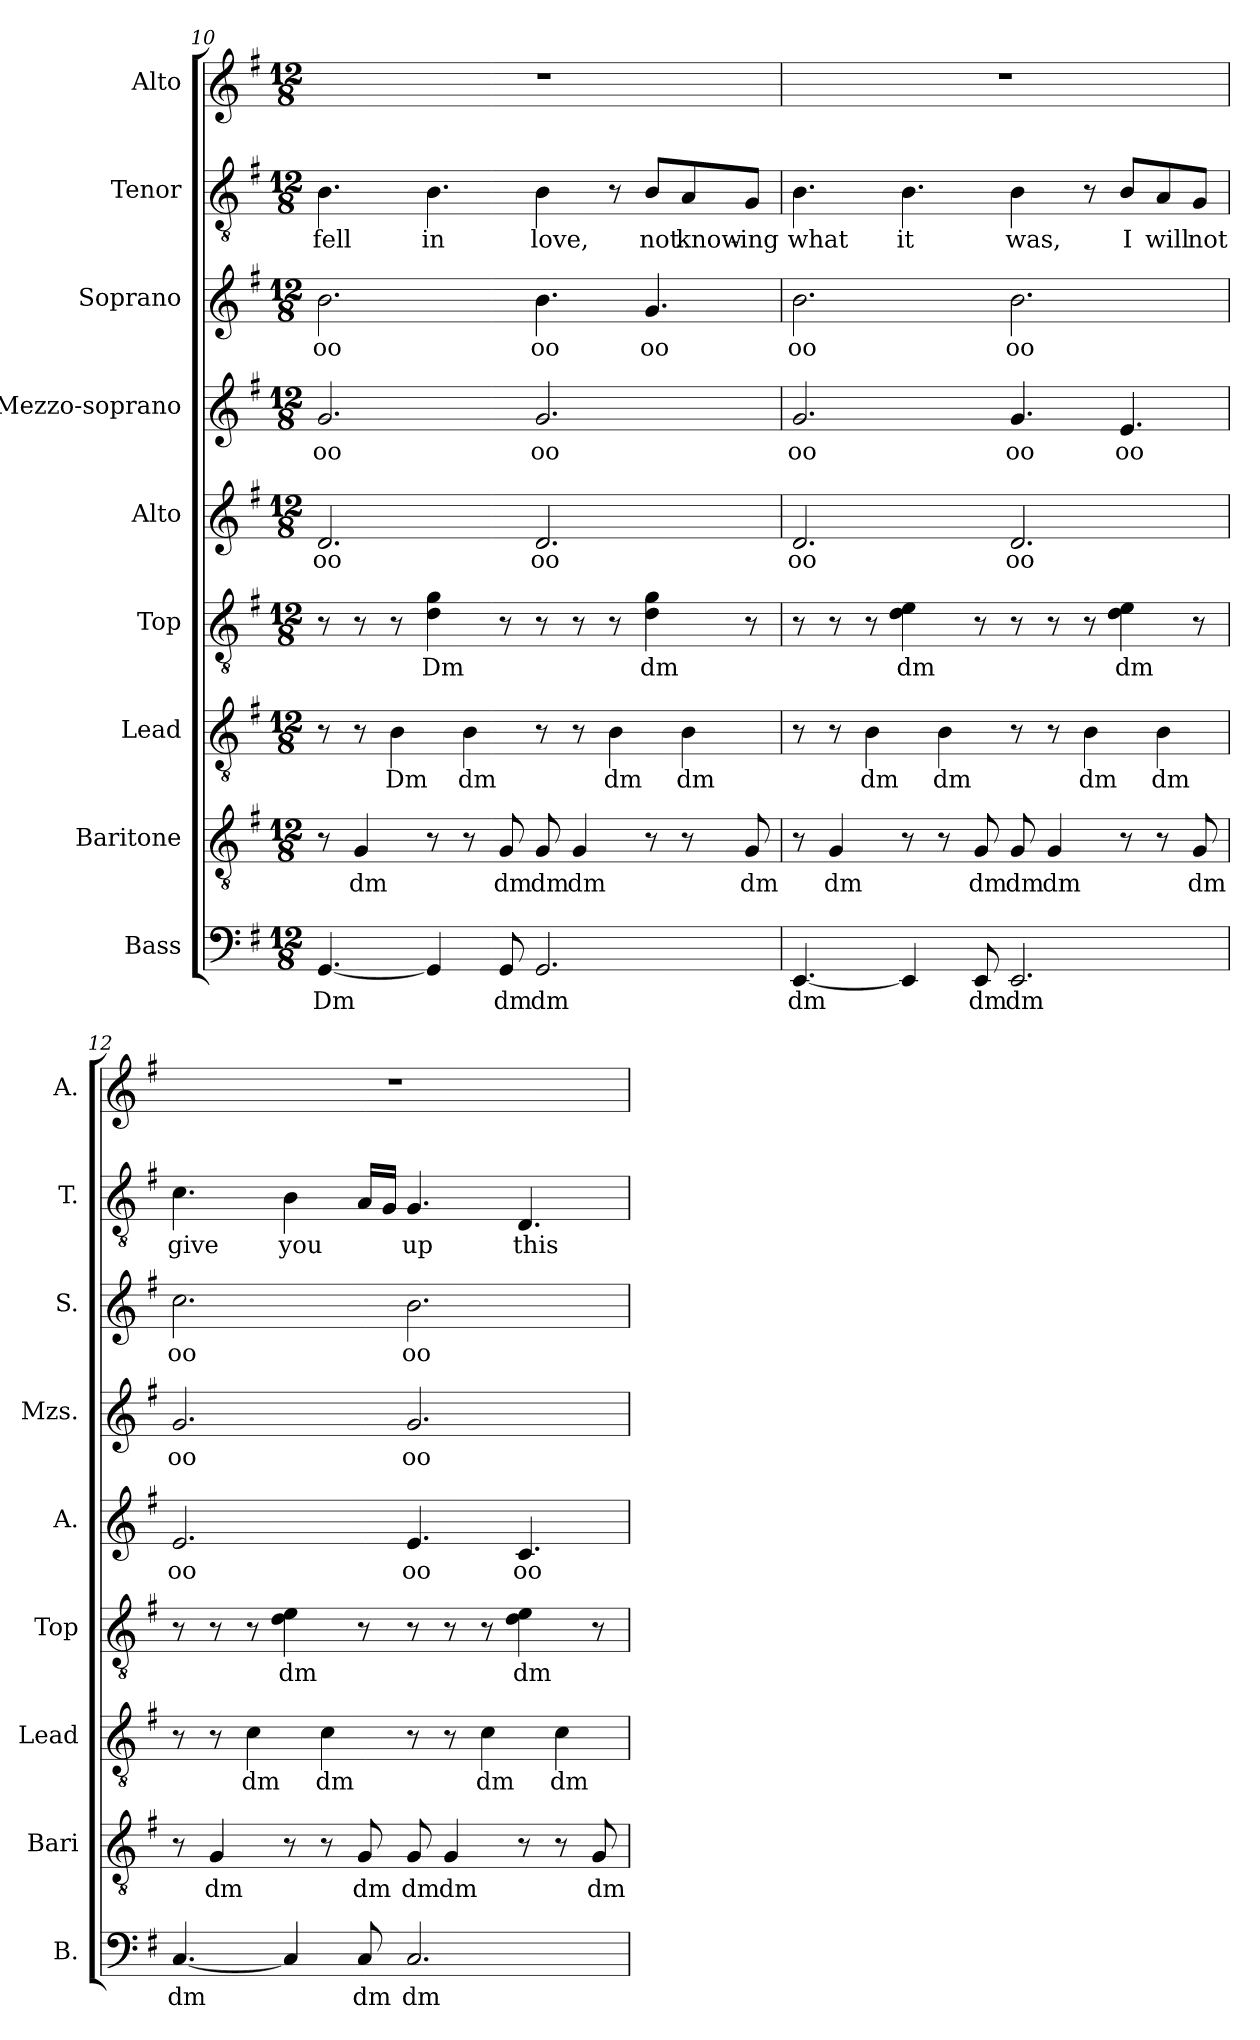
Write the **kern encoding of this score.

**kern	**text	**kern	**text	**kern	**text	**kern	**text	**kern	**text	**kern	**text	**kern	**text	**kern	**text	**kern
*part9	*part9	*part8	*part8	*part7	*part7	*part6	*part6	*part5	*part5	*part4	*part4	*part3	*part3	*part2	*part2	*part1
*staff9	*staff9	*staff8	*staff8	*staff7	*staff7	*staff6	*staff6	*staff5	*staff5	*staff4	*staff4	*staff3	*staff3	*staff2	*staff2	*staff1
*I"Bass	*	*I"Baritone	*	*I"Lead	*	*I"Top	*	*I"Alto	*	*I"Mezzo-soprano	*	*I"Soprano	*	*I"Tenor	*	*I"Alto
*I'B.	*	*I'Bari	*	*I'Lead	*	*I'Top	*	*I'A.	*	*I'Mzs.	*	*I'S.	*	*I'T.	*	*I'A.
*clefF4	*	*clefGv2	*	*clefGv2	*	*clefGv2	*	*clefG2	*	*clefG2	*	*clefG2	*	*clefGv2	*	*clefG2
*k[f#]	*	*k[f#]	*	*k[f#]	*	*k[f#]	*	*k[f#]	*	*k[f#]	*	*k[f#]	*	*k[f#]	*	*k[f#]
*M12/8	*	*M12/8	*	*M12/8	*	*M12/8	*	*M12/8	*	*M12/8	*	*M12/8	*	*M12/8	*	*M12/8
=10	=10	=10	=10	=10	=10	=10	=10	=10	=10	=10	=10	=10	=10	=10	=10	=10
!	!LO:LY:b	!	!	!	!	!	!	!	!LO:LY:b	!	!LO:LY:b	!	!LO:LY:b	!	!LO:LY:b	!
[4.GG/	Dm	8r	.	8r	.	8r	.	2.d/	oo	2.g/	oo	2.b\	oo	4.B\	fell	1.r
!	!	!	!LO:LY:b	!	!	!	!	!	!	!	!	!	!	!	!	!
.	.	4G/	dm	8r	.	8r	.	.	.	.	.	.	.	.	.	.
!	!	!	!	!	!LO:LY:b	!	!	!	!	!	!	!	!	!	!	!
.	.	.	.	4B\	Dm	8r	.	.	.	.	.	.	.	.	.	.
!	!	!	!	!	!	!	!LO:LY:b	!	!	!	!	!	!	!	!LO:LY:b	!
4GG/]	.	8r	.	.	.	4d\ 4g\	Dm	.	.	.	.	.	.	4.B\	in	.
!	!	!	!	!	!LO:LY:b	!	!	!	!	!	!	!	!	!	!	!
.	.	8r	.	4B\	dm	.	.	.	.	.	.	.	.	.	.	.
!	!LO:LY:b	!	!LO:LY:b	!	!	!	!	!	!	!	!	!	!	!	!	!
8GG/	dm	8G/	dm	.	.	8r	.	.	.	.	.	.	.	.	.	.
!	!LO:LY:b	!	!LO:LY:b	!	!	!	!	!	!LO:LY:b	!	!LO:LY:b	!	!LO:LY:b	!	!LO:LY:b	!
2.GG/	dm	8G/	dm	8r	.	8r	.	2.d/	oo	2.g/	oo	4.b\	oo	4B\	love,	.
!	!	!	!LO:LY:b	!	!	!	!	!	!	!	!	!	!	!	!	!
.	.	4G/	dm	8r	.	8r	.	.	.	.	.	.	.	.	.	.
!	!	!	!	!	!LO:LY:b	!	!	!	!	!	!	!	!	!	!	!
.	.	.	.	4B\	dm	8r	.	.	.	.	.	.	.	8r	.	.
!	!	!	!	!	!	!	!LO:LY:b	!	!	!	!	!	!LO:LY:b	!	!LO:LY:b	!
.	.	8r	.	.	.	4d\ 4g\	dm	.	.	.	.	4.g/	oo	8B/L	not	.
!	!	!	!	!	!LO:LY:b	!	!	!	!	!	!	!	!	!	!LO:LY:b	!
.	.	8r	.	4B\	dm	.	.	.	.	.	.	.	.	8A/	know-	.
!	!	!	!LO:LY:b	!	!	!	!	!	!	!	!	!	!	!	!LO:LY:b	!
.	.	8G/	dm	.	.	8r	.	.	.	.	.	.	.	8G/J	-ing	.
!!LO:PB:g=z
=11	=11	=11	=11	=11	=11	=11	=11	=11	=11	=11	=11	=11	=11	=11	=11	=11
!	!LO:LY:b	!	!	!	!	!	!	!	!LO:LY:b	!	!LO:LY:b	!	!LO:LY:b	!	!LO:LY:b	!
[4.EE/	dm	8r	.	8r	.	8r	.	2.d/	oo	2.g/	oo	2.b\	oo	4.B\	what	1.r
!	!	!	!LO:LY:b	!	!	!	!	!	!	!	!	!	!	!	!	!
.	.	4G/	dm	8r	.	8r	.	.	.	.	.	.	.	.	.	.
!	!	!	!	!	!LO:LY:b	!	!	!	!	!	!	!	!	!	!	!
.	.	.	.	4B\	dm	8r	.	.	.	.	.	.	.	.	.	.
!	!	!	!	!	!	!	!LO:LY:b	!	!	!	!	!	!	!	!LO:LY:b	!
4EE/]	.	8r	.	.	.	4d\ 4e\	dm	.	.	.	.	.	.	4.B\	it	.
!	!	!	!	!	!LO:LY:b	!	!	!	!	!	!	!	!	!	!	!
.	.	8r	.	4B\	dm	.	.	.	.	.	.	.	.	.	.	.
!	!LO:LY:b	!	!LO:LY:b	!	!	!	!	!	!	!	!	!	!	!	!	!
8EE/	dm	8G/	dm	.	.	8r	.	.	.	.	.	.	.	.	.	.
!	!LO:LY:b	!	!LO:LY:b	!	!	!	!	!	!LO:LY:b	!	!LO:LY:b	!	!LO:LY:b	!	!LO:LY:b	!
2.EE/	dm	8G/	dm	8r	.	8r	.	2.d/	oo	4.g/	oo	2.b\	oo	4B\	was,	.
!	!	!	!LO:LY:b	!	!	!	!	!	!	!	!	!	!	!	!	!
.	.	4G/	dm	8r	.	8r	.	.	.	.	.	.	.	.	.	.
!	!	!	!	!	!LO:LY:b	!	!	!	!	!	!	!	!	!	!	!
.	.	.	.	4B\	dm	8r	.	.	.	.	.	.	.	8r	.	.
!	!	!	!	!	!	!	!LO:LY:b	!	!	!	!LO:LY:b	!	!	!	!LO:LY:b	!
.	.	8r	.	.	.	4d\ 4e\	dm	.	.	4.e/	oo	.	.	8B/L	I	.
!	!	!	!	!	!LO:LY:b	!	!	!	!	!	!	!	!	!	!LO:LY:b	!
.	.	8r	.	4B\	dm	.	.	.	.	.	.	.	.	8A/	will	.
!	!	!	!LO:LY:b	!	!	!	!	!	!	!	!	!	!	!	!LO:LY:b	!
.	.	8G/	dm	.	.	8r	.	.	.	.	.	.	.	8G/J	not	.
=12	=12	=12	=12	=12	=12	=12	=12	=12	=12	=12	=12	=12	=12	=12	=12	=12
!	!LO:LY:b	!	!	!	!	!	!	!	!LO:LY:b	!	!LO:LY:b	!	!LO:LY:b	!	!LO:LY:b	!
[4.C/	dm	8r	.	8r	.	8r	.	2.e/	oo	2.g/	oo	2.cc\	oo	4.c\	give	1.r
!	!	!	!LO:LY:b	!	!	!	!	!	!	!	!	!	!	!	!	!
.	.	4G/	dm	8r	.	8r	.	.	.	.	.	.	.	.	.	.
!	!	!	!	!	!LO:LY:b	!	!	!	!	!	!	!	!	!	!	!
.	.	.	.	4c\	dm	8r	.	.	.	.	.	.	.	.	.	.
!	!	!	!	!	!	!	!LO:LY:b	!	!	!	!	!	!	!	!LO:LY:b	!
4C/]	.	8r	.	.	.	4d\ 4e\	dm	.	.	.	.	.	.	4B\	you	.
!	!	!	!	!	!LO:LY:b	!	!	!	!	!	!	!	!	!	!	!
.	.	8r	.	4c\	dm	.	.	.	.	.	.	.	.	.	.	.
!	!LO:LY:b	!	!LO:LY:b	!	!	!	!	!	!	!	!	!	!	!	!	!
8C/	dm	8G/	dm	.	.	8r	.	.	.	.	.	.	.	16A/LL	.	.
.	.	.	.	.	.	.	.	.	.	.	.	.	.	16G/JJ	.	.
!	!LO:LY:b	!	!LO:LY:b	!	!	!	!	!	!LO:LY:b	!	!LO:LY:b	!	!LO:LY:b	!	!LO:LY:b	!
2.C/	dm	8G/	dm	8r	.	8r	.	4.e/	oo	2.g/	oo	2.b\	oo	4.G/	up	.
!	!	!	!LO:LY:b	!	!	!	!	!	!	!	!	!	!	!	!	!
.	.	4G/	dm	8r	.	8r	.	.	.	.	.	.	.	.	.	.
!	!	!	!	!	!LO:LY:b	!	!	!	!	!	!	!	!	!	!	!
.	.	.	.	4c\	dm	8r	.	.	.	.	.	.	.	.	.	.
!	!	!	!	!	!	!	!LO:LY:b	!	!LO:LY:b	!	!	!	!	!	!LO:LY:b	!
.	.	8r	.	.	.	4d\ 4e\	dm	4.c/	oo	.	.	.	.	4.D/	this	.
!	!	!	!	!	!LO:LY:b	!	!	!	!	!	!	!	!	!	!	!
.	.	8r	.	4c\	dm	.	.	.	.	.	.	.	.	.	.	.
!	!	!	!LO:LY:b	!	!	!	!	!	!	!	!	!	!	!	!	!
.	.	8G/	dm	.	.	8r	.	.	.	.	.	.	.	.	.	.
=	=	=	=	=	=	=	=	=	=	=	=	=	=	=	=	=
*-	*-	*-	*-	*-	*-	*-	*-	*-	*-	*-	*-	*-	*-	*-	*-	*-
